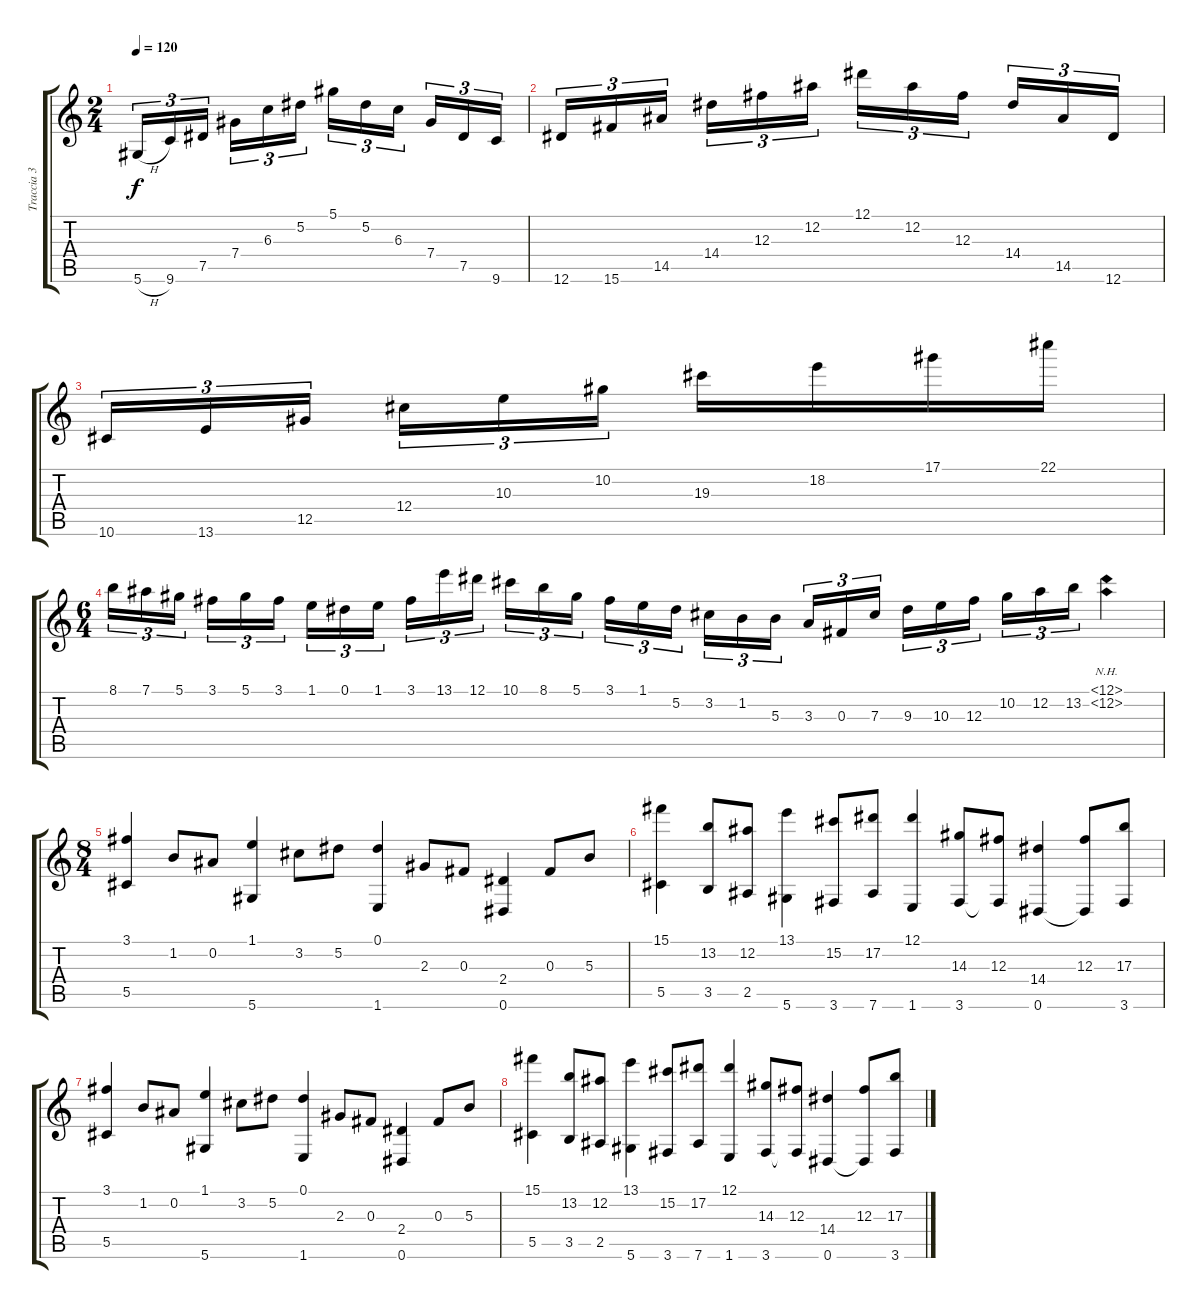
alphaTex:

\track ("Traccia 3" "Traccia 3") {instrument acousticguitarnylon}
\staff {score tabs}
\tuning (Eb4 Bb3 Gb3 Db3 Ab2 Eb2) {hide}
\ts (2 4)
\tempo 120
\clef g2
\ks c
5.6{h}.16{tu (3 2) dy f} 9.6.16{tu (3 2)} 7.5.16{tu (3 2)} 7.4.16{tu (3 2)} 6.3.16{tu (3 2)} 5.2.16{tu (3 2)} 5.1.16{tu (3 2)} 5.2.16{tu (3 2)} 6.3.16{tu (3 2)} 7.4.16{tu (3 2)} 7.5.16{tu (3 2)} 9.6.16{tu (3 2)} |
12.6.16{tu (3 2)} 15.6.16{tu (3 2)} 14.5.16{tu (3 2)} 14.4.16{tu (3 2)} 12.3.16{tu (3 2)} 12.2.16{tu (3 2)} 12.1.16{tu (3 2)} 12.2.16{tu (3 2)} 12.3.16{tu (3 2)} 14.4.16{tu (3 2)} 14.5.16{tu (3 2)} 12.6.16{tu (3 2)} |
10.6.16{tu (3 2)} 13.6.16{tu (3 2)} 12.5.16{tu (3 2)} 12.4.16{tu (3 2)} 10.3.16{tu (3 2)} 10.2.16{tu (3 2)} 19.3.16 18.2.16 17.1.16 22.1.16 |
\ts (6 4)
8.1.16{tu (3 2)} 7.1.16{tu (3 2)} 5.1.16{tu (3 2)} 3.1.16{tu (3 2)} 5.1.16{tu (3 2)} 3.1.16{tu (3 2)} 1.1.16{tu (3 2)} 0.1.16{tu (3 2)} 1.1.16{tu (3 2)} 3.1.16{tu (3 2)} 13.1.16{tu (3 2)} 12.1.16{tu (3 2)} 10.1.16{tu (3 2)} 8.1.16{tu (3 2)} 5.1.16{tu (3 2)} 3.1.16{tu (3 2)} 1.1.16{tu (3 2)} 5.2.16{tu (3 2)} 3.2.16{tu (3 2)} 1.2.16{tu (3 2)} 5.3.16{tu (3 2)} 3.3.16{tu (3 2)} 0.3.16{tu (3 2)} 7.3.16{tu (3 2)} 9.3.16{tu (3 2)} 10.3.16{tu (3 2)} 12.3.16{tu (3 2)} 10.2.16{tu (3 2)} 12.2.16{tu (3 2)} 13.2.16{tu (3 2)} (12.1{nh} 12.2{nh}).4 |
\ts (8 4)
(3.1 5.5).4 1.2.8 0.2.8 (1.1 5.6).4 3.2.8 5.2.8 (0.1 1.6).4 2.3.8 0.3.8 (2.4 0.6).4 0.3.8 5.3.8 |
(15.1 5.5).4 (13.2 3.5).8 (12.2 2.5).8 (13.1 5.6).4 (15.2 3.6).8 (17.2 7.6).8 (12.1 1.6).4 (14.3 3.6).8 (12.3 3.6{t}).8 (14.4 0.6).4 (12.3 0.6{t}).8 (17.3 3.6).8 |
(3.1 5.5).4 1.2.8 0.2.8 (1.1 5.6).4 3.2.8 5.2.8 (0.1 1.6).4 2.3.8 0.3.8 (2.4 0.6).4 0.3.8 5.3.8 |
(15.1 5.5).4 (13.2 3.5).8 (12.2 2.5).8 (13.1 5.6).4 (15.2 3.6).8 (17.2 7.6).8 (12.1 1.6).4 (14.3 3.6).8 (12.3 3.6{t}).8 (14.4 0.6).4 (12.3 0.6{t}).8 (17.3 3.6).8
